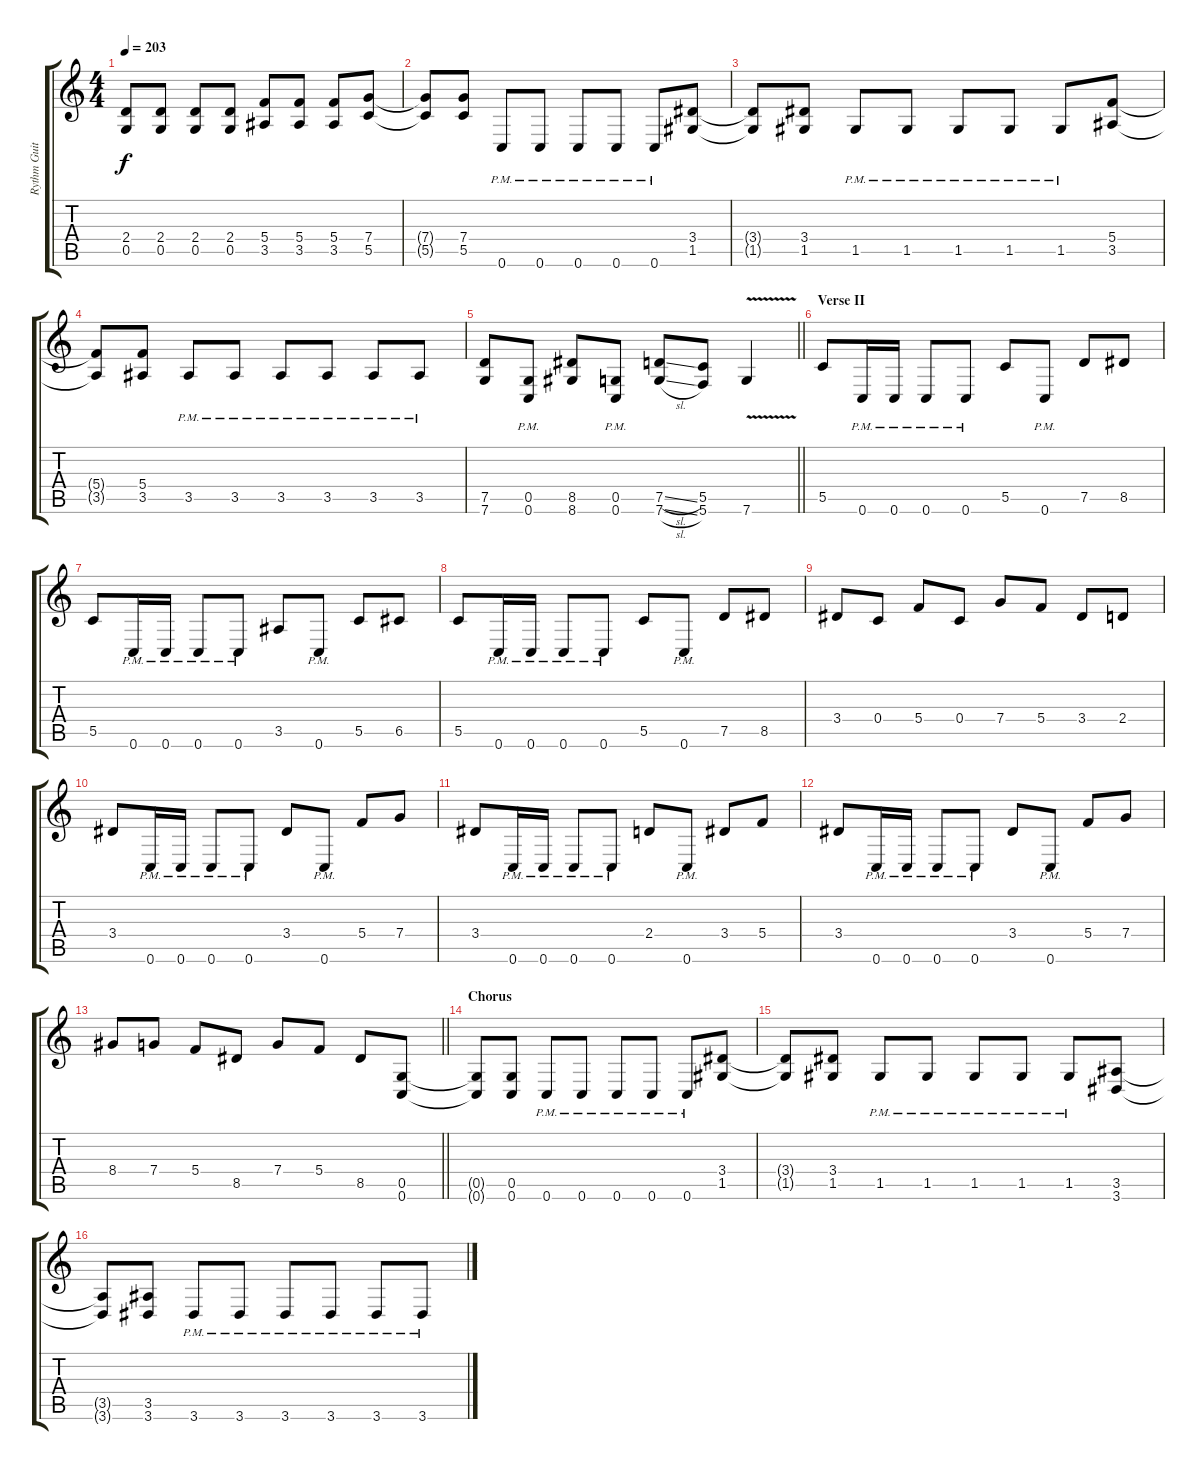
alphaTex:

\track ("Rythm Guitar I" "Rythm Guit") {instrument distortionguitar}
\staff {score tabs}
\tuning (D4 A3 F3 C3 G2 C2) {hide}
\ts (4 4)
\tempo 203
\clef g2
\ks c
(2.4 0.5).8{dy f} (2.4 0.5).8 (2.4 0.5).8 (2.4 0.5).8 (5.4 3.5).8 (5.4 3.5).8 (5.4 3.5).8 (7.4 5.5).8 |
(7.4{t} 5.5{t}).8 (7.4 5.5).8 0.6{pm}.8 0.6{pm}.8 0.6{pm}.8 0.6{pm}.8 0.6{pm}.8 (3.4 1.5).8 |
(3.4{t} 1.5{t}).8 (3.4 1.5).8 1.5{pm}.8 1.5{pm}.8 1.5{pm}.8 1.5{pm}.8 1.5{pm}.8 (5.4 3.5).8 |
(5.4{t} 3.5{t}).8 (5.4 3.5).8 3.5{pm}.8 3.5{pm}.8 3.5{pm}.8 3.5{pm}.8 3.5{pm}.8 3.5{pm}.8 |
\barLineRight lightlight
(7.5 7.6).8 (0.5{pm} 0.6{pm}).8 (8.5 8.6).8 (0.5{pm} 0.6{pm}).8 (7.5{sl} 7.6{sl}).8 (5.5 5.6).8 7.6{v}.4 |
\section ("" "Verse II")
5.5.8 0.6{pm}.16 0.6{pm}.16 0.6{pm}.8 0.6{pm}.8 5.5.8 0.6{pm}.8 7.5.8 8.5.8 |
5.5.8 0.6{pm}.16 0.6{pm}.16 0.6{pm}.8 0.6{pm}.8 3.5.8 0.6{pm}.8 5.5.8 6.5.8 |
5.5.8 0.6{pm}.16 0.6{pm}.16 0.6{pm}.8 0.6{pm}.8 5.5.8 0.6{pm}.8 7.5.8 8.5.8 |
3.4.8 0.4.8 5.4.8 0.4.8 7.4.8 5.4.8 3.4.8 2.4.8 |
3.4.8 0.6{pm}.16 0.6{pm}.16 0.6{pm}.8 0.6{pm}.8 3.4.8 0.6{pm}.8 5.4.8 7.4.8 |
3.4.8 0.6{pm}.16 0.6{pm}.16 0.6{pm}.8 0.6{pm}.8 2.4.8 0.6{pm}.8 3.4.8 5.4.8 |
3.4.8 0.6{pm}.16 0.6{pm}.16 0.6{pm}.8 0.6{pm}.8 3.4.8 0.6{pm}.8 5.4.8 7.4.8 |
\barLineRight lightlight
8.4.8 7.4.8 5.4.8 8.5.8 7.4.8 5.4.8 8.5.8 (0.5 0.6).8 |
\section ("" "Chorus")
(0.5{t} 0.6{t}).8 (0.5 0.6).8 0.6{pm}.8 0.6{pm}.8 0.6{pm}.8 0.6{pm}.8 0.6{pm}.8 (3.4 1.5).8 |
(3.4{t} 1.5{t}).8 (3.4 1.5).8 1.5{pm}.8 1.5{pm}.8 1.5{pm}.8 1.5{pm}.8 1.5{pm}.8 (3.5 3.6).8 |
(3.5{t} 3.6{t}).8 (3.5 3.6).8 3.6{pm}.8 3.6{pm}.8 3.6{pm}.8 3.6{pm}.8 3.6{pm}.8 3.6{pm}.8
